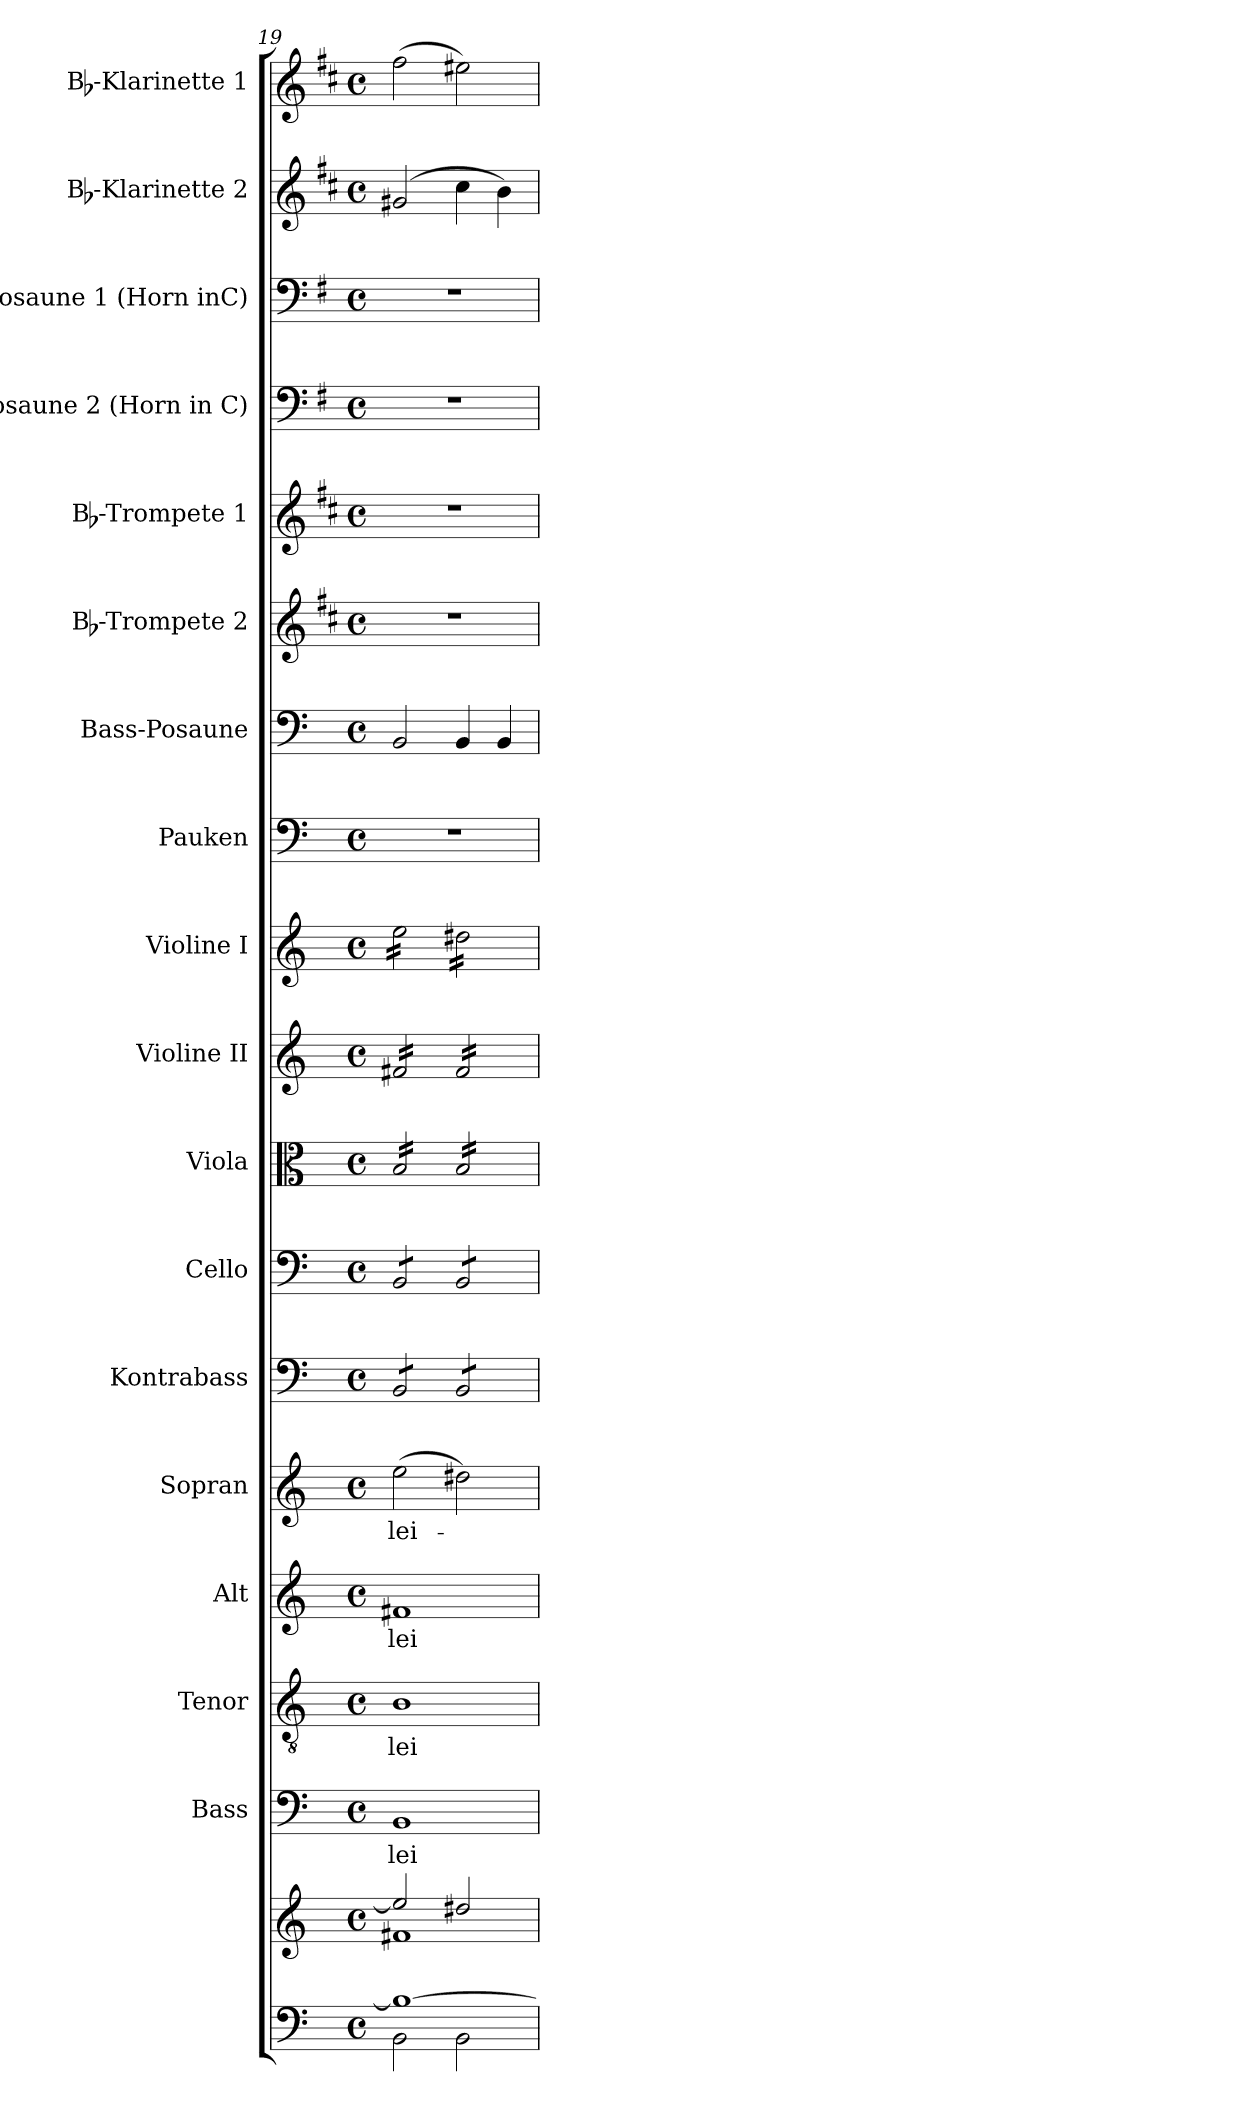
**kern	**kern	**kern	**text	**kern	**text	**kern	**text	**kern	**text	**kern	**kern	**kern	**kern	**kern	**kern	**kern	**kern	**kern	**kern	**kern	**kern	**kern
*part18	*part18	*part17	*part17	*part16	*part16	*part15	*part15	*part14	*part14	*part13	*part12	*part11	*part10	*part9	*part8	*part7	*part6	*part5	*part4	*part3	*part2	*part1
*staff19	*staff18	*staff17	*staff17	*staff16	*staff16	*staff15	*staff15	*staff14	*staff14	*staff13	*staff12	*staff11	*staff10	*staff9	*staff8	*staff7	*staff6	*staff5	*staff4	*staff3	*staff2	*staff1
*	*	*I"Bass	*	*I"Tenor	*	*I"Alt	*	*I"Sopran	*	*I"Kontrabass	*I"Cello	*I"Viola	*I"Violine II	*I"Violine I	*I"Pauken	*I"Bass-Posaune	*I"Bb-Trompete 2	*I"Bb-Trompete 1	*I"Posaune 2 (Horn in C)	*I"Posaune 1 (Horn inC)	*I"Bb-Klarinette 2	*I"Bb-Klarinette 1
*	*	*I'B.	*	*I'T.	*	*I'A.	*	*I'S.	*	*I'Kb.	*	*I'Vla.	*I'Vl. II	*I'Vl. I	*I'Pk.	*I'B-Pos.	*I'Bb Trp. 2	*I'Bb Trp. 1	*I'Pos. 2	*I'Pos. 1	*I'Bb Kl. 2	*I'Bb Kl. 1
!!LO:PB:g=z
*clefF4	*clefG2	*clefF4	*	*clefGv2	*	*clefG2	*	*clefG2	*	*clefF4	*clefF4	*clefC3	*clefG2	*clefG2	*clefF4	*clefF4	*clefG2	*clefG2	*clefF4	*clefF4	*clefG2	*clefG2
*	*	*	*	*	*	*	*	*	*	*ITrd7c12	*	*	*	*	*	*	*ITrd1c2	*ITrd1c2	*ITrd4c7	*ITrd4c7	*ITrd1c2	*ITrd1c2
*k[]	*k[]	*k[]	*	*k[]	*	*k[]	*	*k[]	*	*k[]	*k[]	*k[]	*k[]	*k[]	*k[]	*k[]	*k[]	*k[]	*k[]	*k[]	*k[]	*k[]
*C:	*C:	*C:	*	*C:	*	*C:	*	*C:	*	*C:	*C:	*C:	*C:	*C:	*C:	*C:	*C:	*C:	*C:	*C:	*C:	*C:
*M4/4	*M4/4	*M4/4	*	*M4/4	*	*M4/4	*	*M4/4	*	*M4/4	*M4/4	*M4/4	*M4/4	*M4/4	*M4/4	*M4/4	*M4/4	*M4/4	*M4/4	*M4/4	*M4/4	*M4/4
*met(c)	*met(c)	*met(c)	*	*met(c)	*	*met(c)	*	*met(c)	*	*met(c)	*met(c)	*met(c)	*met(c)	*met(c)	*met(c)	*met(c)	*met(c)	*met(c)	*met(c)	*met(c)	*met(c)	*met(c)
=19	=19	=19	=19	=19	=19	=19	=19	=19	=19	=19	=19	=19	=19	=19	=19	=19	=19	=19	=19	=19	=19	=19
*^	*^	*	*	*	*	*	*	*	*	*	*	*	*	*	*	*	*	*	*	*	*	*
!	!	!	!	!	!LO:LY:b	!	!LO:LY:b	!	!LO:LY:b	!	!LO:LY:b	!	!	!	!	!	!	!	!	!	!	!	!	!
*	*	*	*	*	*	*	*	*	*	*	*	*tremolo	*	*	*	*	*	*	*	*	*	*	*	*
*	*	*	*	*	*	*	*	*	*	*	*	*	*tremolo	*	*	*	*	*	*	*	*	*	*	*
*	*	*	*	*	*	*	*	*	*	*	*	*	*	*tremolo	*	*	*	*	*	*	*	*	*	*
*	*	*	*	*	*	*	*	*	*	*	*	*	*	*	*tremolo	*	*	*	*	*	*	*	*	*
*	*	*	*	*	*	*	*	*	*	*	*	*	*	*	*	*tremolo	*	*	*	*	*	*	*	*
1B_	2BB\	2ee/]	1f#X	1BB	-lei-	1B	-lei-	1f#X	-lei-	(>2ee\	-lei-	8BBB/L	8BB/L	16B/LL	16f#X/LL	16ee\LL	1r	2BB/	1r	1r	1r	1r	(2f#X/	(>2ee\
.	.	.	.	.	.	.	.	.	.	.	.	.	.	16B/	16f#X/	16ee\	.	.	.	.	.	.	.	.
.	.	.	.	.	.	.	.	.	.	.	.	8BBB/	8BB/	16B/	16f#X/	16ee\	.	.	.	.	.	.	.	.
.	.	.	.	.	.	.	.	.	.	.	.	.	.	16B/	16f#X/	16ee\	.	.	.	.	.	.	.	.
.	.	.	.	.	.	.	.	.	.	.	.	8BBB/	8BB/	16B/	16f#X/	16ee\	.	.	.	.	.	.	.	.
.	.	.	.	.	.	.	.	.	.	.	.	.	.	16B/	16f#X/	16ee\	.	.	.	.	.	.	.	.
.	.	.	.	.	.	.	.	.	.	.	.	8BBB/J	8BB/J	16B/	16f#X/	16ee\	.	.	.	.	.	.	.	.
.	.	.	.	.	.	.	.	.	.	.	.	.	.	16B/JJ	16f#X/JJ	16ee\JJ	.	.	.	.	.	.	.	.
.	2BB\	2dd#X/	.	.	.	.	.	.	.	2dd#X\)	.	8BBB/L	8BB/L	16B/LL	16f#/LL	16dd#X\LL	.	4BB/	.	.	.	.	4b\	2dd#X\)
.	.	.	.	.	.	.	.	.	.	.	.	.	.	16B/	16f#/	16dd#X\	.	.	.	.	.	.	.	.
.	.	.	.	.	.	.	.	.	.	.	.	8BBB/	8BB/	16B/	16f#/	16dd#X\	.	.	.	.	.	.	.	.
.	.	.	.	.	.	.	.	.	.	.	.	.	.	16B/	16f#/	16dd#X\	.	.	.	.	.	.	.	.
.	.	.	.	.	.	.	.	.	.	.	.	8BBB/	8BB/	16B/	16f#/	16dd#X\	.	4BB/	.	.	.	.	4a\)	.
.	.	.	.	.	.	.	.	.	.	.	.	.	.	16B/	16f#/	16dd#X\	.	.	.	.	.	.	.	.
.	.	.	.	.	.	.	.	.	.	.	.	8BBB/J	8BB/J	16B/	16f#/	16dd#X\	.	.	.	.	.	.	.	.
*	*	*	*	*	*	*	*	*	*	*	*	*	*Xtremolo	*	*	*	*	*	*	*	*	*	*	*
*	*	*	*	*	*	*	*	*	*	*	*	*Xtremolo	*	*	*	*	*	*	*	*	*	*	*	*
.	.	.	.	.	.	.	.	.	.	.	.	.	.	16B/JJ	16f#/JJ	16dd#X\JJ	.	.	.	.	.	.	.	.
*	*	*	*	*	*	*	*	*	*	*	*	*	*	*	*	*Xtremolo	*	*	*	*	*	*	*	*
*	*	*	*	*	*	*	*	*	*	*	*	*	*	*	*Xtremolo	*	*	*	*	*	*	*	*	*
*	*	*	*	*	*	*	*	*	*	*	*	*	*	*Xtremolo	*	*	*	*	*	*	*	*	*	*
*v	*v	*	*	*	*	*	*	*	*	*	*	*	*	*	*	*	*	*	*	*	*	*	*	*
*	*v	*v	*	*	*	*	*	*	*	*	*	*	*	*	*	*	*	*	*	*	*	*	*
=	=	=	=	=	=	=	=	=	=	=	=	=	=	=	=	=	=	=	=	=	=	=
*-	*-	*-	*-	*-	*-	*-	*-	*-	*-	*-	*-	*-	*-	*-	*-	*-	*-	*-	*-	*-	*-	*-
